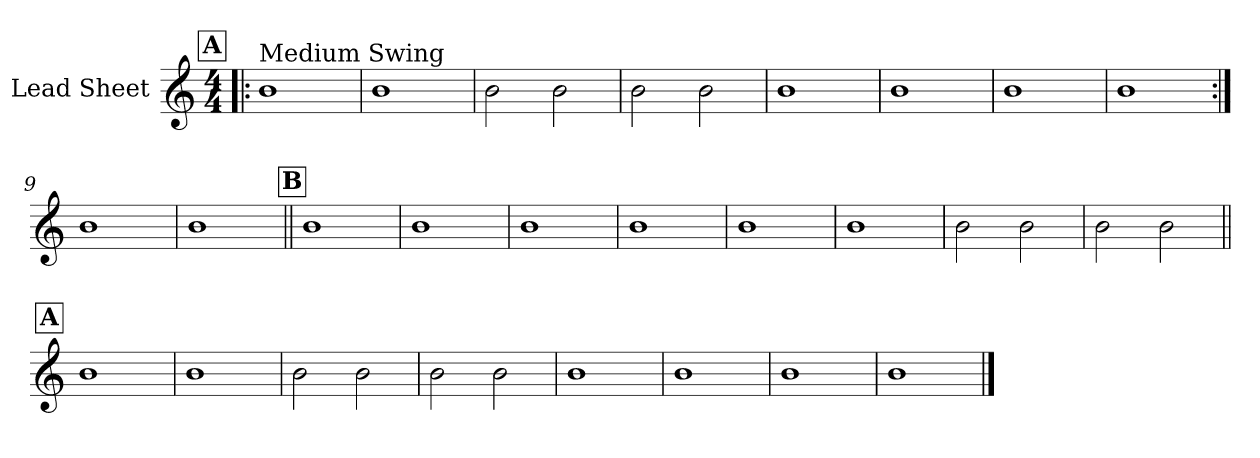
**kern
*part1
*staff1
*I"Lead Sheet
*clefG2
*k[]
*M4/4
!!LO:REH:place=s1:a:fs=14:t=A
=1!|:
!LO:TX:a:t=Medium Swing
1b
=2
1b
=3
2b\
2b\
=4
2b\
2b\
!!LO:LB:g=z
=5
1b
=6
1b
=7
1b
=8
1b
!!LO:LB:g=z
=9:|!
1b
=10
1b
!!LO:LB:g=z
!!LO:REH:place=s1:a:fs=14:t=B
=11||
1b
=12
1b
=13
1b
=14
1b
!!LO:LB:g=z
=15
1b
=16
1b
=17
2b\
2b\
=18
2b\
2b\
!!LO:LB:g=z
!!LO:REH:place=s1:a:fs=14:t=A
=19||
1b
=20
1b
=21
2b\
2b\
=22
2b\
2b\
!!LO:LB:g=z
=23
1b
=24
1b
=25
1b
=26
1b
==
*-
